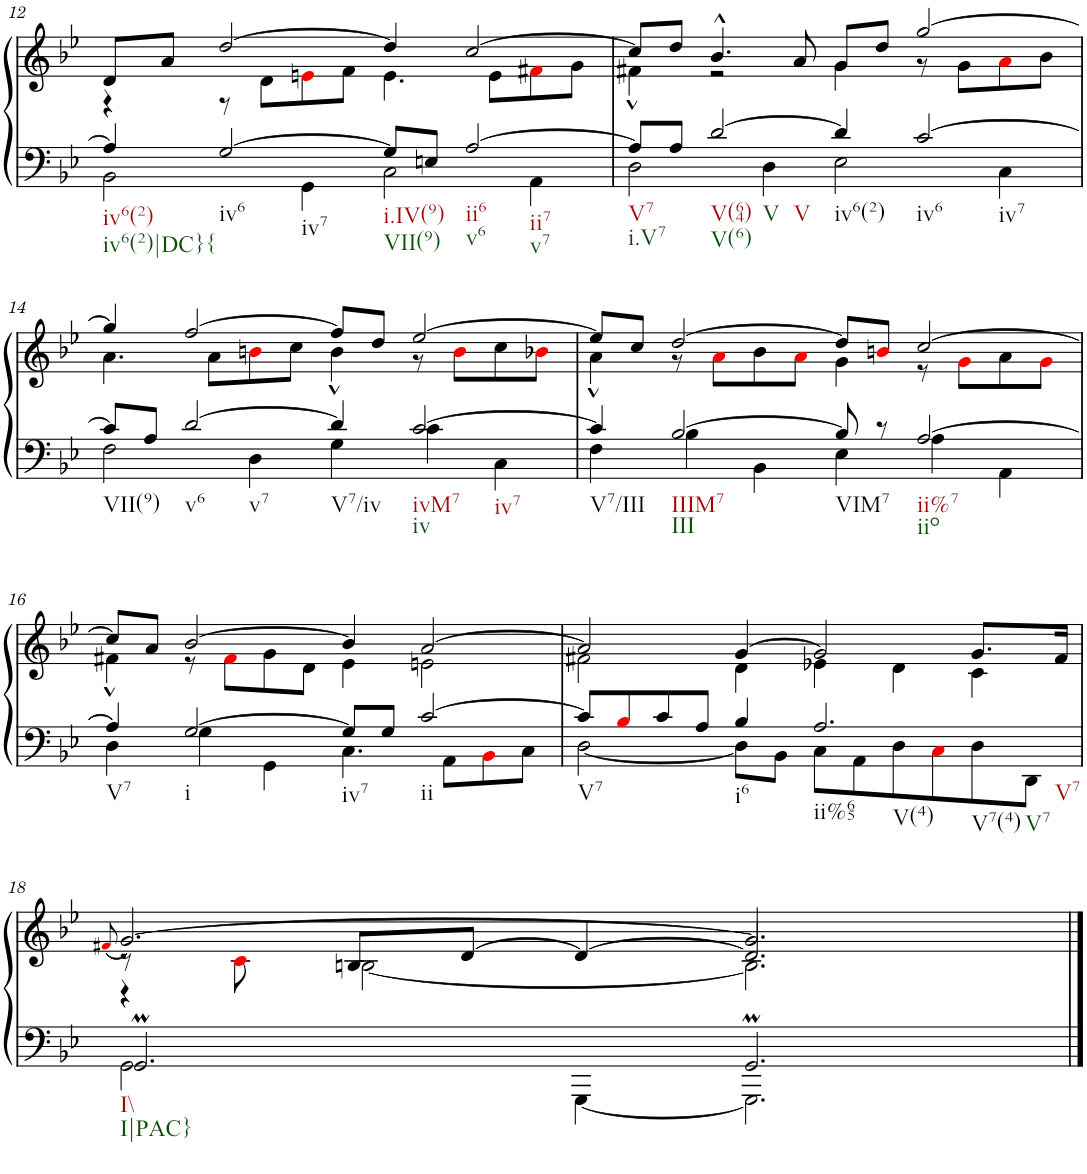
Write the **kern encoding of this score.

**kern	**kern
*part1	*part1
*staff2	*staff1
*I"Clavecin	*
!!LO:PB:g=z
*clefF4	*clefG2
*k[b-e-]	*k[b-e-]
*g:	*g:
*M6/4	*M6/4
=12	=12
*^	*^
!LO:TX:b:t=iv6(2)	!	!	!
!LO:TX:b:t=iv6(2)|DC}{	!	!	!
4A/]	2BB-\	8d/L	4r
.	.	8a/J	.
!LO:TX:b:t=iv6	!	!	!
!LO:TX:b:t=iv7	!	!	!
[2G/	.	[2dd/	8r
.	.	.	8d\L
.	4GG\	.	8eni\
.	.	.	8f\J
!LO:TX:b:t=i.IV(9)	!	!	!
!LO:TX:b:t=VII(9)	!	!	!
8G/L]	2C\	4dd/]	4.e\
8En/J	.	.	.
!LO:TX:b:t=ii6	!	!	!
!LO:TX:b:t=v6	!	!	!
!LO:TX:b:t=ii7	!	!	!
!LO:TX:b:t=v7	!	!	!
[2A/	.	[2cc/	.
.	.	.	8e\L
.	4AA\	.	8f#Xi\
.	.	.	8g\J
=13	=13	=13	=13
!LO:TX:b:t=V7	!	!	!
!LO:TX:b:t=i.V7	!	!	!
8A/L]	2D\	8cc/L]	4f#X^^\
8A/J	.	8dd/J	.
!LO:TX:b:t=V(64)	!	!	!
!LO:TX:b:t=V(6)	!	!	!
!LO:TX:b:t=V	!	!	!
!LO:TX:b:t=V	!	!	!
[2d/	.	4.b-^^/	2r
.	4D\	.	.
.	.	8a/	.
!LO:TX:b:t=iv6(2)	!	!	!
4d/]	2E-\	8g/L	4g\
.	.	8dd/J	.
!LO:TX:b:t=iv6	!	!	!
!LO:TX:b:t=iv7	!	!	!
[2c/	.	[2gg/	8r
.	.	.	8g\L
.	4C\	.	8ai\
.	.	.	8b-\J
!!LO:LB:g=z	!!
=14	=14	=14	=14
!LO:TX:b:t=VII(9)	!	!	!
8c/L]	2F\	4gg/]	4.a\
8A/J	.	.	.
!LO:TX:b:t=v6	!	!	!
!LO:TX:b:t=v7	!	!	!
[2d/	.	[2ff/	.
.	.	.	8a\L
.	4D\	.	8bni\
.	.	.	8cc\J
!LO:TX:b:t=V7/iv	!	!	!
4d/]	4G\	8ff/L]	4b^^\
.	.	8dd/J	.
!LO:TX:b:t=ivM7	!	!	!
!LO:TX:b:t=iv	!	!	!
!LO:TX:b:t=iv7	!	!	!
[2c/	4c\	[2ee-/	8r
.	.	.	8bi\L
.	4C\	.	8cc\
.	.	.	8b-Xi\J
=15	=15	=15	=15
!LO:TX:b:t=V7/III	!	!	!
4c/]	4F\	8ee-/L]	4a^^\
.	.	8cc/J	.
!LO:TX:b:t=IIIM7	!	!	!
!LO:TX:b:t=III	!	!	!
[2B-/	4B-\	[2dd/	8r
.	.	.	8ai\L
.	4BB-\	.	8b-\
.	.	.	8ai\J
!LO:TX:b:t=VIM7	!	!	!
8B-/]	4E-\	8dd/L]	4g\
8r	.	8bni/J	.
!LO:TX:b:t=ii%7	!	!	!
!LO:TX:b:t=iio	!	!	!
[2A/	4A\	[2cc/	8r
.	.	.	8gi\L
.	4AA\	.	8a\
.	.	.	8gi\J
!!LO:LB:g=z	!!
=16	=16	=16	=16
!LO:TX:b:t=V7	!	!	!
4A/]	4D\	8cc/L]	4f#X^^\
.	.	8a/J	.
!LO:TX:b:t=i	!	!	!
[2G/	4G\	[2b-/	8r
.	.	.	8f#i\L
.	4GG\	.	8g\
.	.	.	8d\J
!LO:TX:b:t=iv7	!	!	!
8G/L]	4.C\	4b-/]	4e-\
8G/J	.	.	.
!LO:TX:b:t=ii	!	!	!
[2c/	.	[2a/	2en\
.	8AA\L	.	.
.	8BB-i\	.	.
.	8C\J	.	.
=17	=17	=17	=17
!LO:TX:b:t=V7	!	!	!
8c/L]	[2D\	2a/]	2f#X\
8B-i/	.	.	.
8c/	.	.	.
8A/J	.	.	.
!LO:TX:b:t=i6	!	!	!
4B-/	8D\L]	[4g/	4d\
.	8BB-\J	.	.
!LO:TX:b:t=ii%65	!	!	!
!LO:TX:b:t=V(4)	!	!	!
!LO:TX:b:t=V7(4)	!	!	!
!LO:TX:b:t=V7	!	!	!
!LO:TX:b:t=V7	!	!	!
2.A/	8C\L	2g/]	4e-X\
.	8AA\	.	.
.	8D\	.	4d\
.	8Ci\	.	.
.	8D\	8.g/L	4c\
.	8DD\J	.	.
.	.	16f#/Jk	.
*	*	*v	*v
!!LO:LB:g=z
=18	=18	=18
.	.	(<8qf#Xi/
*	*	*^
*	*	*	*^
!LO:TX:b:t=I\\	!	!	!	!
!LO:TX:b:t=I|PAC}	!	!	!	!
2.GGM/	2GG\	[2.g/)	8r	4r
.	.	.	8ci\	.
.	.	.	[2Bn\	8B/L
.	.	.	.	[8d/J
.	[4GGG\	.	.	4d/_
2.GGM/	2.GGG\]	2.g/]	2.B\]	2.d/]
*v	*v	*	*	*
*	*v	*v	*v
==	==
*-	*-
